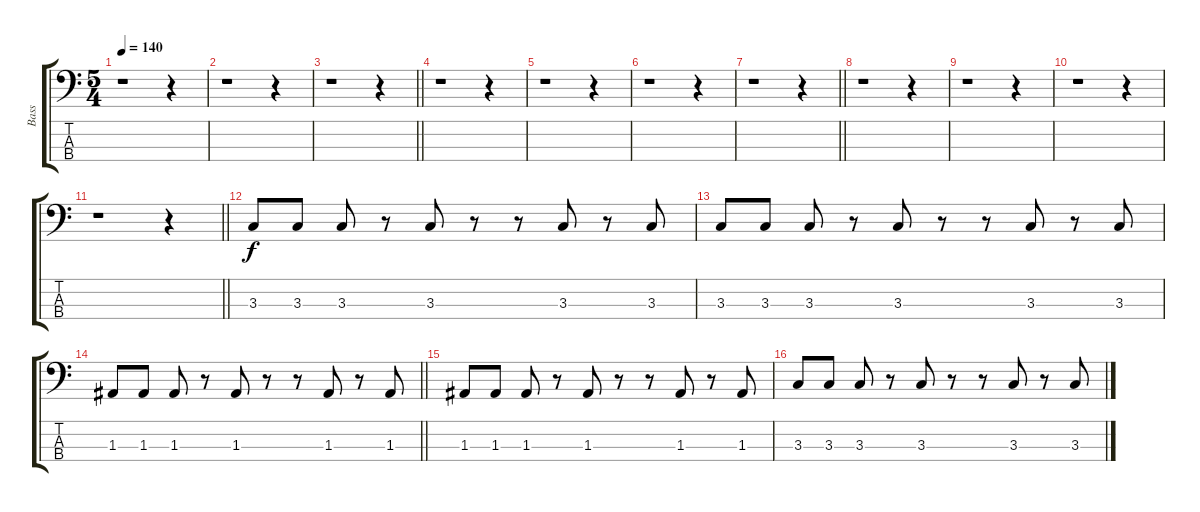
\track ("Bass" "Bass") {instrument electricbasspick}
\staff {score tabs}
\tuning (G2 D2 A1 E1) {hide}
\ts (5 4)
\tempo 140
\clef f4
\ks c
r.1{dy f instrument electricbasspick} r.4 |
r.1 r.4 |
\barLineRight lightlight
r.1 r.4 |
r.1 r.4 |
r.1 r.4 |
r.1 r.4 |
\barLineRight lightlight
r.1 r.4 |
r.1 r.4 |
r.1 r.4 |
r.1 r.4 |
\barLineRight lightlight
r.1 r.4 |
3.3.8 3.3.8 3.3.8 r.8 3.3.8 r.8 r.8 3.3.8 r.8 3.3.8 |
3.3.8 3.3.8 3.3.8 r.8 3.3.8 r.8 r.8 3.3.8 r.8 3.3.8 |
\barLineRight lightlight
1.3.8 1.3.8 1.3.8 r.8 1.3.8 r.8 r.8 1.3.8 r.8 1.3.8 |
1.3.8 1.3.8 1.3.8 r.8 1.3.8 r.8 r.8 1.3.8 r.8 1.3.8 |
3.3.8 3.3.8 3.3.8 r.8 3.3.8 r.8 r.8 3.3.8 r.8 3.3.8
